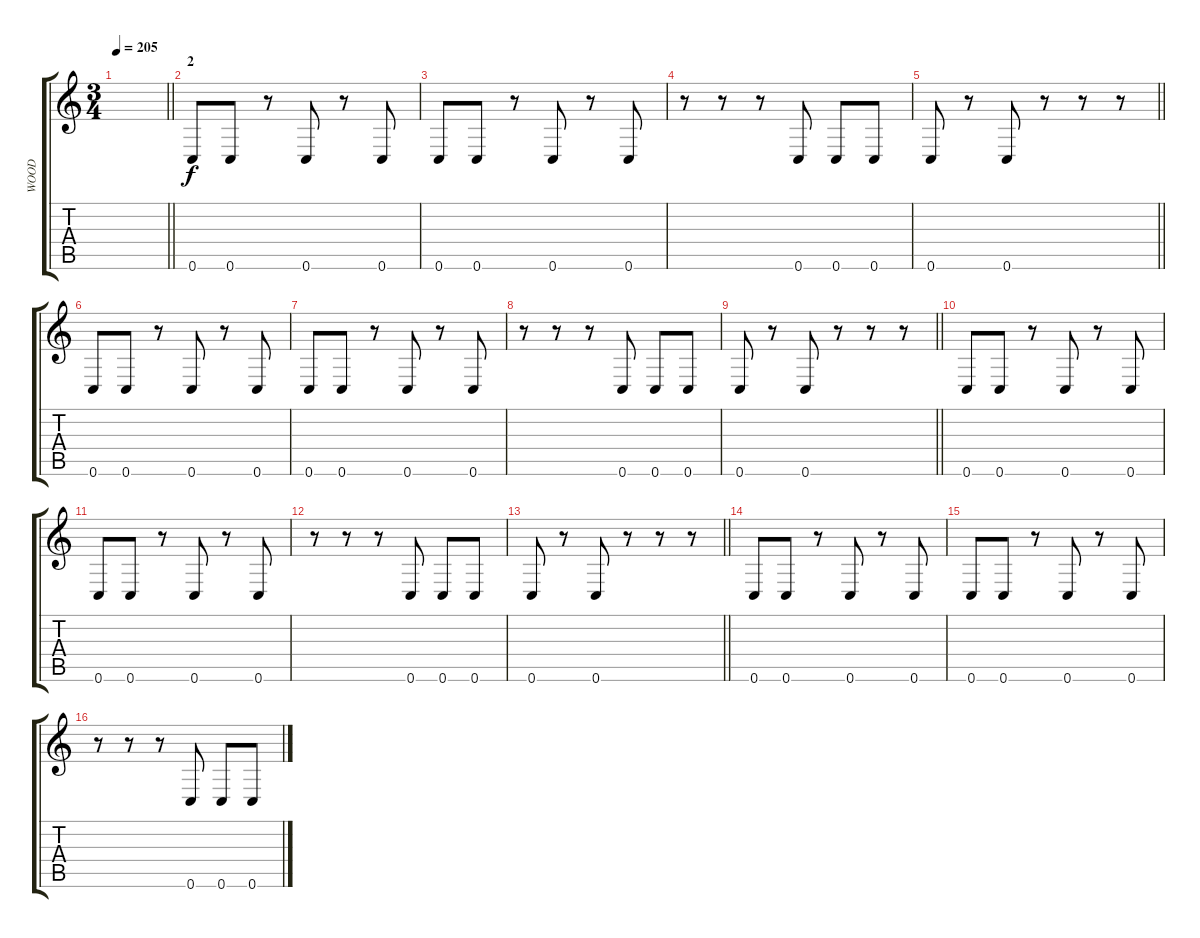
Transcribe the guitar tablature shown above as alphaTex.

\track ("WOOD" "WOOD") {instrument distortionguitar}
\staff {score tabs}
\tuning (D4 A3 F3 C3 G2 C2) {hide}
\ts (3 4)
\tempo 205
\clef g2
\barLineRight lightlight
\ks c
|
\section ("" "2")
0.6.8 0.6.8 r.8 0.6.8 r.8 0.6.8 |
0.6.8 0.6.8 r.8 0.6.8 r.8 0.6.8 |
r.8 r.8 r.8 0.6.8 0.6.8 0.6.8 |
\barLineRight lightlight
0.6.8 r.8 0.6.8 r.8 r.8 r.8 |
0.6.8 0.6.8 r.8 0.6.8 r.8 0.6.8 |
0.6.8 0.6.8 r.8 0.6.8 r.8 0.6.8 |
r.8 r.8 r.8 0.6.8 0.6.8 0.6.8 |
\barLineRight lightlight
0.6.8 r.8 0.6.8 r.8 r.8 r.8 |
0.6.8 0.6.8 r.8 0.6.8 r.8 0.6.8 |
0.6.8 0.6.8 r.8 0.6.8 r.8 0.6.8 |
r.8 r.8 r.8 0.6.8 0.6.8 0.6.8 |
\barLineRight lightlight
0.6.8 r.8 0.6.8 r.8 r.8 r.8 |
0.6.8 0.6.8 r.8 0.6.8 r.8 0.6.8 |
0.6.8 0.6.8 r.8 0.6.8 r.8 0.6.8 |
r.8 r.8 r.8 0.6.8 0.6.8 0.6.8
